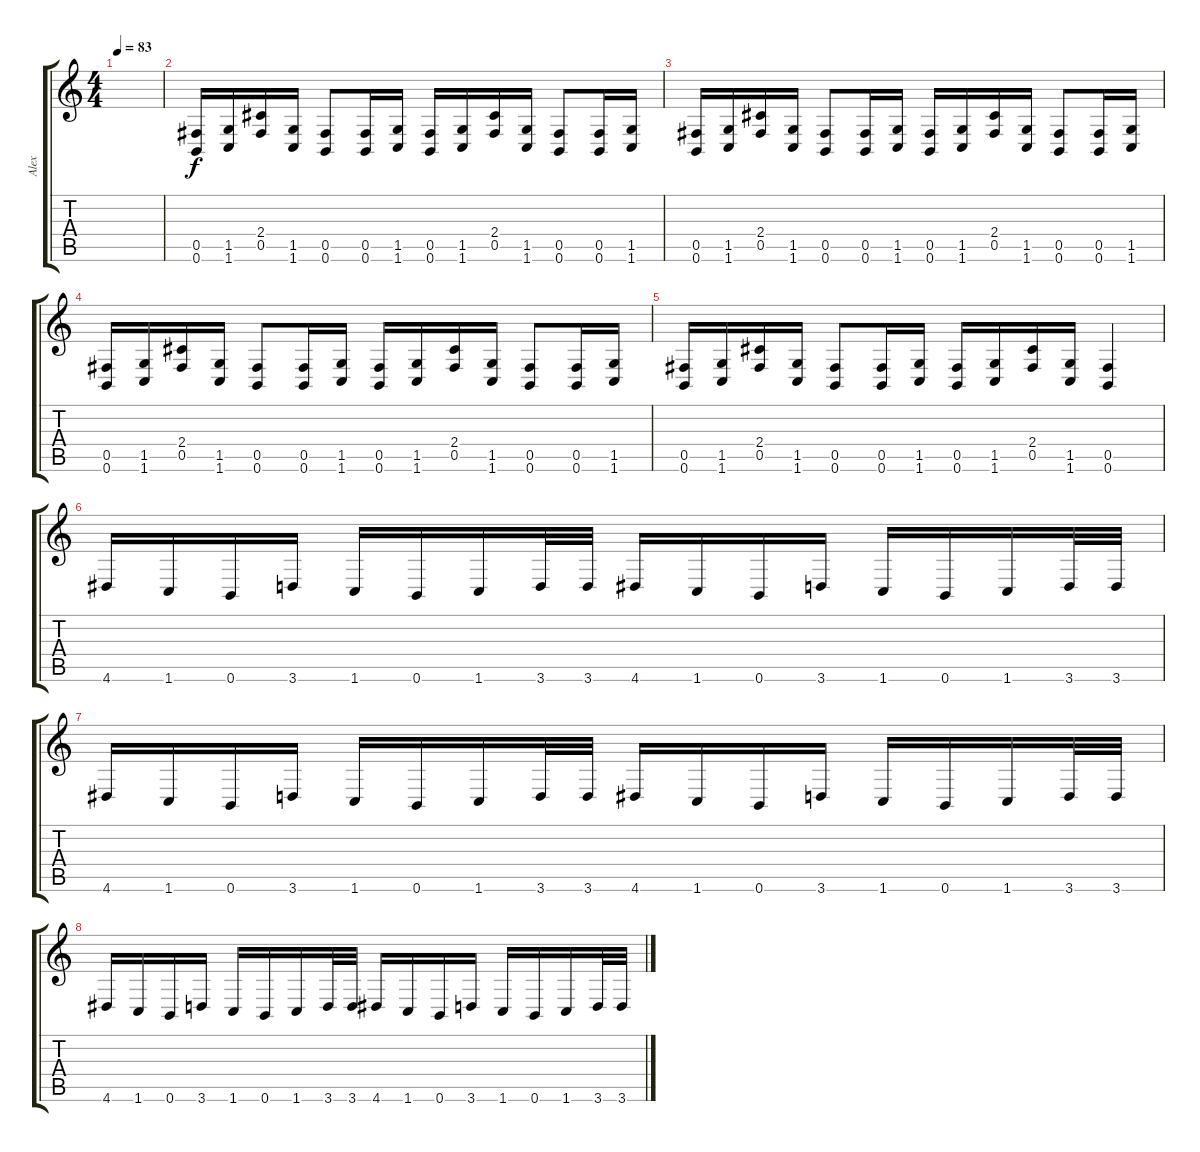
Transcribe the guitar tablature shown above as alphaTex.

\track ("Alex" "Alex") {instrument distortionguitar}
\staff {score tabs}
\tuning (Db4 Ab3 E3 B2 Gb2 B1) {hide}
\ts (4 4)
\tempo 83
\clef g2
\ks c
|
(0.5 0.6).16 (1.5 1.6).16 (2.4 0.5).16 (1.5 1.6).16 (0.5 0.6).8 (0.5 0.6).16 (1.5 1.6).16 (0.5 0.6).16 (1.5 1.6).16 (2.4 0.5).16 (1.5 1.6).16 (0.5 0.6).8 (0.5 0.6).16 (1.5 1.6).16 |
(0.5 0.6).16 (1.5 1.6).16 (2.4 0.5).16 (1.5 1.6).16 (0.5 0.6).8 (0.5 0.6).16 (1.5 1.6).16 (0.5 0.6).16 (1.5 1.6).16 (2.4 0.5).16 (1.5 1.6).16 (0.5 0.6).8 (0.5 0.6).16 (1.5 1.6).16 |
(0.5 0.6).16 (1.5 1.6).16 (2.4 0.5).16 (1.5 1.6).16 (0.5 0.6).8 (0.5 0.6).16 (1.5 1.6).16 (0.5 0.6).16 (1.5 1.6).16 (2.4 0.5).16 (1.5 1.6).16 (0.5 0.6).8 (0.5 0.6).16 (1.5 1.6).16 |
(0.5 0.6).16 (1.5 1.6).16 (2.4 0.5).16 (1.5 1.6).16 (0.5 0.6).8 (0.5 0.6).16 (1.5 1.6).16 (0.5 0.6).16 (1.5 1.6).16 (2.4 0.5).16 (1.5 1.6).16 (0.5 0.6).4 |
4.6.16 1.6.16 0.6.16 3.6.16 1.6.16 0.6.16 1.6.16 3.6.32 3.6.32 4.6.16 1.6.16 0.6.16 3.6.16 1.6.16 0.6.16 1.6.16 3.6.32 3.6.32 |
4.6.16 1.6.16 0.6.16 3.6.16 1.6.16 0.6.16 1.6.16 3.6.32 3.6.32 4.6.16 1.6.16 0.6.16 3.6.16 1.6.16 0.6.16 1.6.16 3.6.32 3.6.32 |
4.6.16 1.6.16 0.6.16 3.6.16 1.6.16 0.6.16 1.6.16 3.6.32 3.6.32 4.6.16 1.6.16 0.6.16 3.6.16 1.6.16 0.6.16 1.6.16 3.6.32 3.6.32
